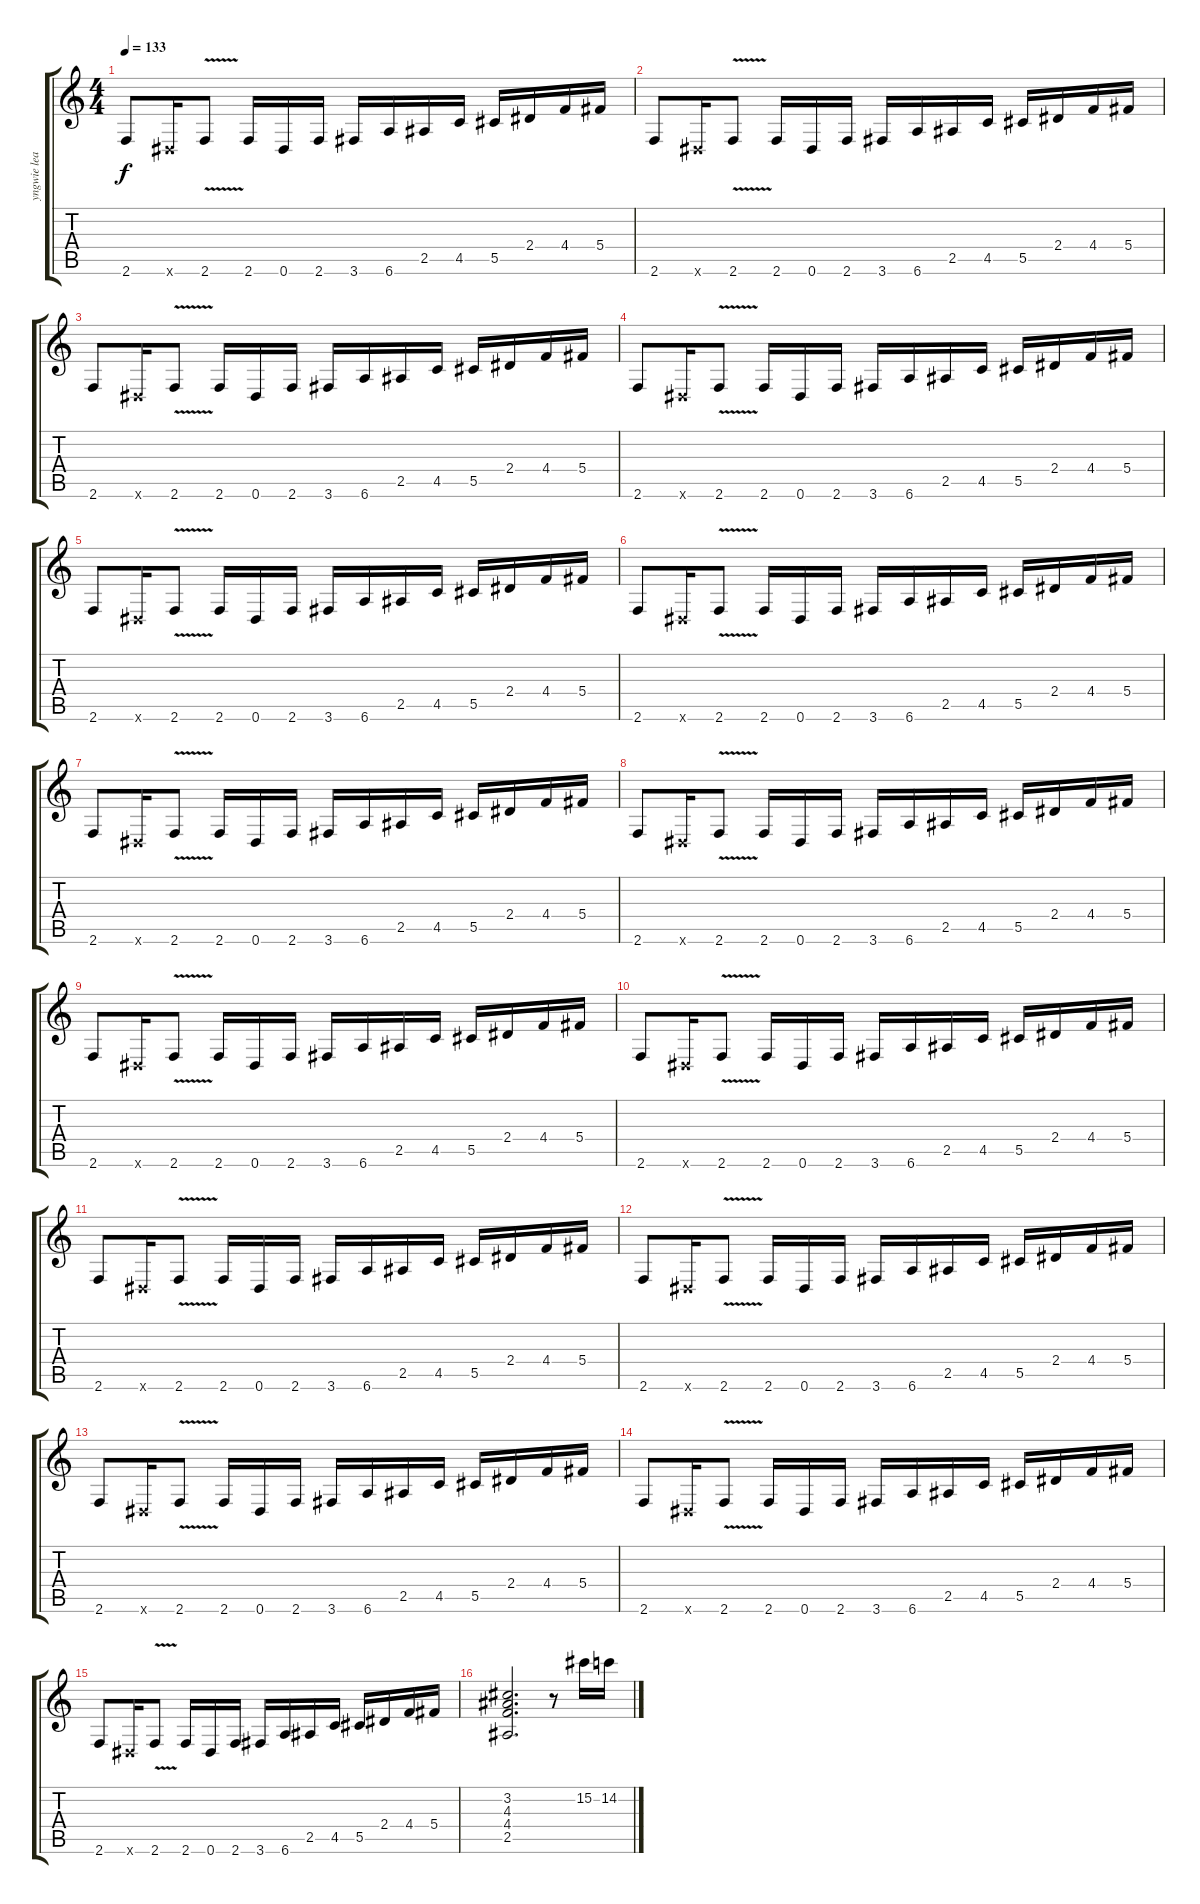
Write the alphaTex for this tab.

\track ("yngwie lead 2" "yngwie lea") {instrument distortionguitar}
\staff {score tabs}
\tuning (Eb4 Bb3 Gb3 Db3 Ab2 Eb2) {hide}
\ts (4 4)
\tempo 133
\clef g2
\ks c
2.6.8{dy f} 0.6{x}.16 2.6{v}.8 2.6.16 0.6.16 2.6.16 3.6.16 6.6.16 2.5.16 4.5.16 5.5.16 2.4.16 4.4.16 5.4.16 |
2.6.8 0.6{x}.16 2.6{v}.8 2.6.16 0.6.16 2.6.16 3.6.16 6.6.16 2.5.16 4.5.16 5.5.16 2.4.16 4.4.16 5.4.16 |
2.6.8 0.6{x}.16 2.6{v}.8 2.6.16 0.6.16 2.6.16 3.6.16 6.6.16 2.5.16 4.5.16 5.5.16 2.4.16 4.4.16 5.4.16 |
2.6.8 0.6{x}.16 2.6{v}.8 2.6.16 0.6.16 2.6.16 3.6.16 6.6.16 2.5.16 4.5.16 5.5.16 2.4.16 4.4.16 5.4.16 |
2.6.8 0.6{x}.16 2.6{v}.8 2.6.16 0.6.16 2.6.16 3.6.16 6.6.16 2.5.16 4.5.16 5.5.16 2.4.16 4.4.16 5.4.16 |
2.6.8 0.6{x}.16 2.6{v}.8 2.6.16 0.6.16 2.6.16 3.6.16 6.6.16 2.5.16 4.5.16 5.5.16 2.4.16 4.4.16 5.4.16 |
2.6.8 0.6{x}.16 2.6{v}.8 2.6.16 0.6.16 2.6.16 3.6.16 6.6.16 2.5.16 4.5.16 5.5.16 2.4.16 4.4.16 5.4.16 |
2.6.8 0.6{x}.16 2.6{v}.8 2.6.16 0.6.16 2.6.16 3.6.16 6.6.16 2.5.16 4.5.16 5.5.16 2.4.16 4.4.16 5.4.16 |
2.6.8 0.6{x}.16 2.6{v}.8 2.6.16 0.6.16 2.6.16 3.6.16 6.6.16 2.5.16 4.5.16 5.5.16 2.4.16 4.4.16 5.4.16 |
2.6.8 0.6{x}.16 2.6{v}.8 2.6.16 0.6.16 2.6.16 3.6.16 6.6.16 2.5.16 4.5.16 5.5.16 2.4.16 4.4.16 5.4.16 |
2.6.8 0.6{x}.16 2.6{v}.8 2.6.16 0.6.16 2.6.16 3.6.16 6.6.16 2.5.16 4.5.16 5.5.16 2.4.16 4.4.16 5.4.16 |
2.6.8 0.6{x}.16 2.6{v}.8 2.6.16 0.6.16 2.6.16 3.6.16 6.6.16 2.5.16 4.5.16 5.5.16 2.4.16 4.4.16 5.4.16 |
2.6.8 0.6{x}.16 2.6{v}.8 2.6.16 0.6.16 2.6.16 3.6.16 6.6.16 2.5.16 4.5.16 5.5.16 2.4.16 4.4.16 5.4.16 |
2.6.8 0.6{x}.16 2.6{v}.8 2.6.16 0.6.16 2.6.16 3.6.16 6.6.16 2.5.16 4.5.16 5.5.16 2.4.16 4.4.16 5.4.16 |
2.6.8 0.6{x}.16 2.6{v}.8 2.6.16 0.6.16 2.6.16 3.6.16 6.6.16 2.5.16 4.5.16 5.5.16 2.4.16 4.4.16 5.4.16 |
(3.2 4.3 4.4 2.5).2{d volume 8} r.8 15.2.16{volume 16} 14.2.16
